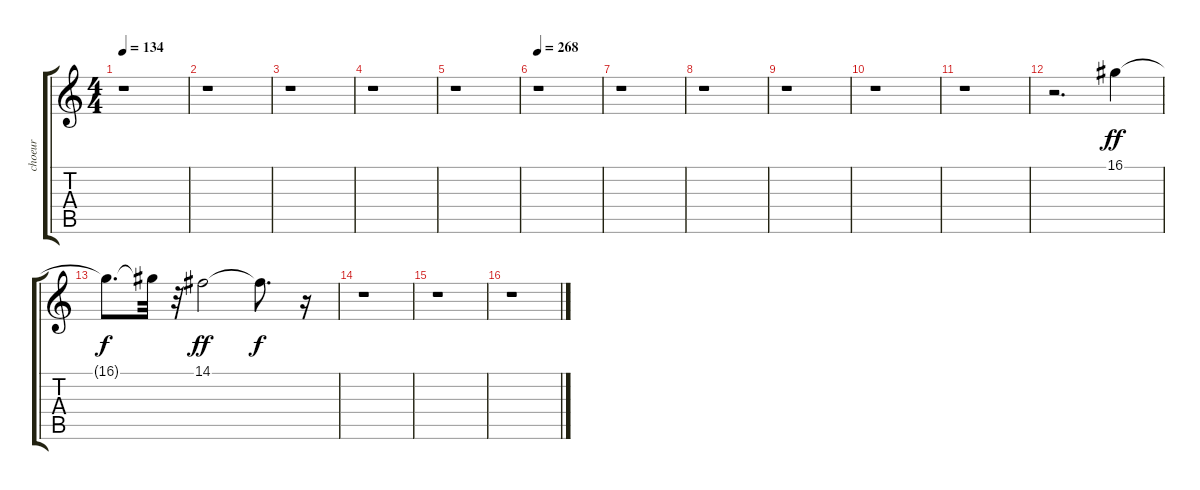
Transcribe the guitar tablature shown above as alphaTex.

\track ("choeur" "choeur") {instrument brasssection}
\staff {score tabs}
\tuning (E4 B3 G3 D3 A2 E2) {hide}
\ts (4 4)
\tempo 134
\clef g2
\ks c
r.1{dy f} |
r.1 |
r.1 |
r.1 |
r.1 |
\tempo 268
r.1 |
r.1 |
r.1 |
r.1 |
r.1 |
r.1 |
r.2{d} 16.1.4{dy ff} |
16.1{t}.8{d dy f} 16.1{t}.32 r.32 14.1.2{dy ff} 14.1{t}.8{d dy f} r.16 |
r.1 |
r.1 |
r.1
